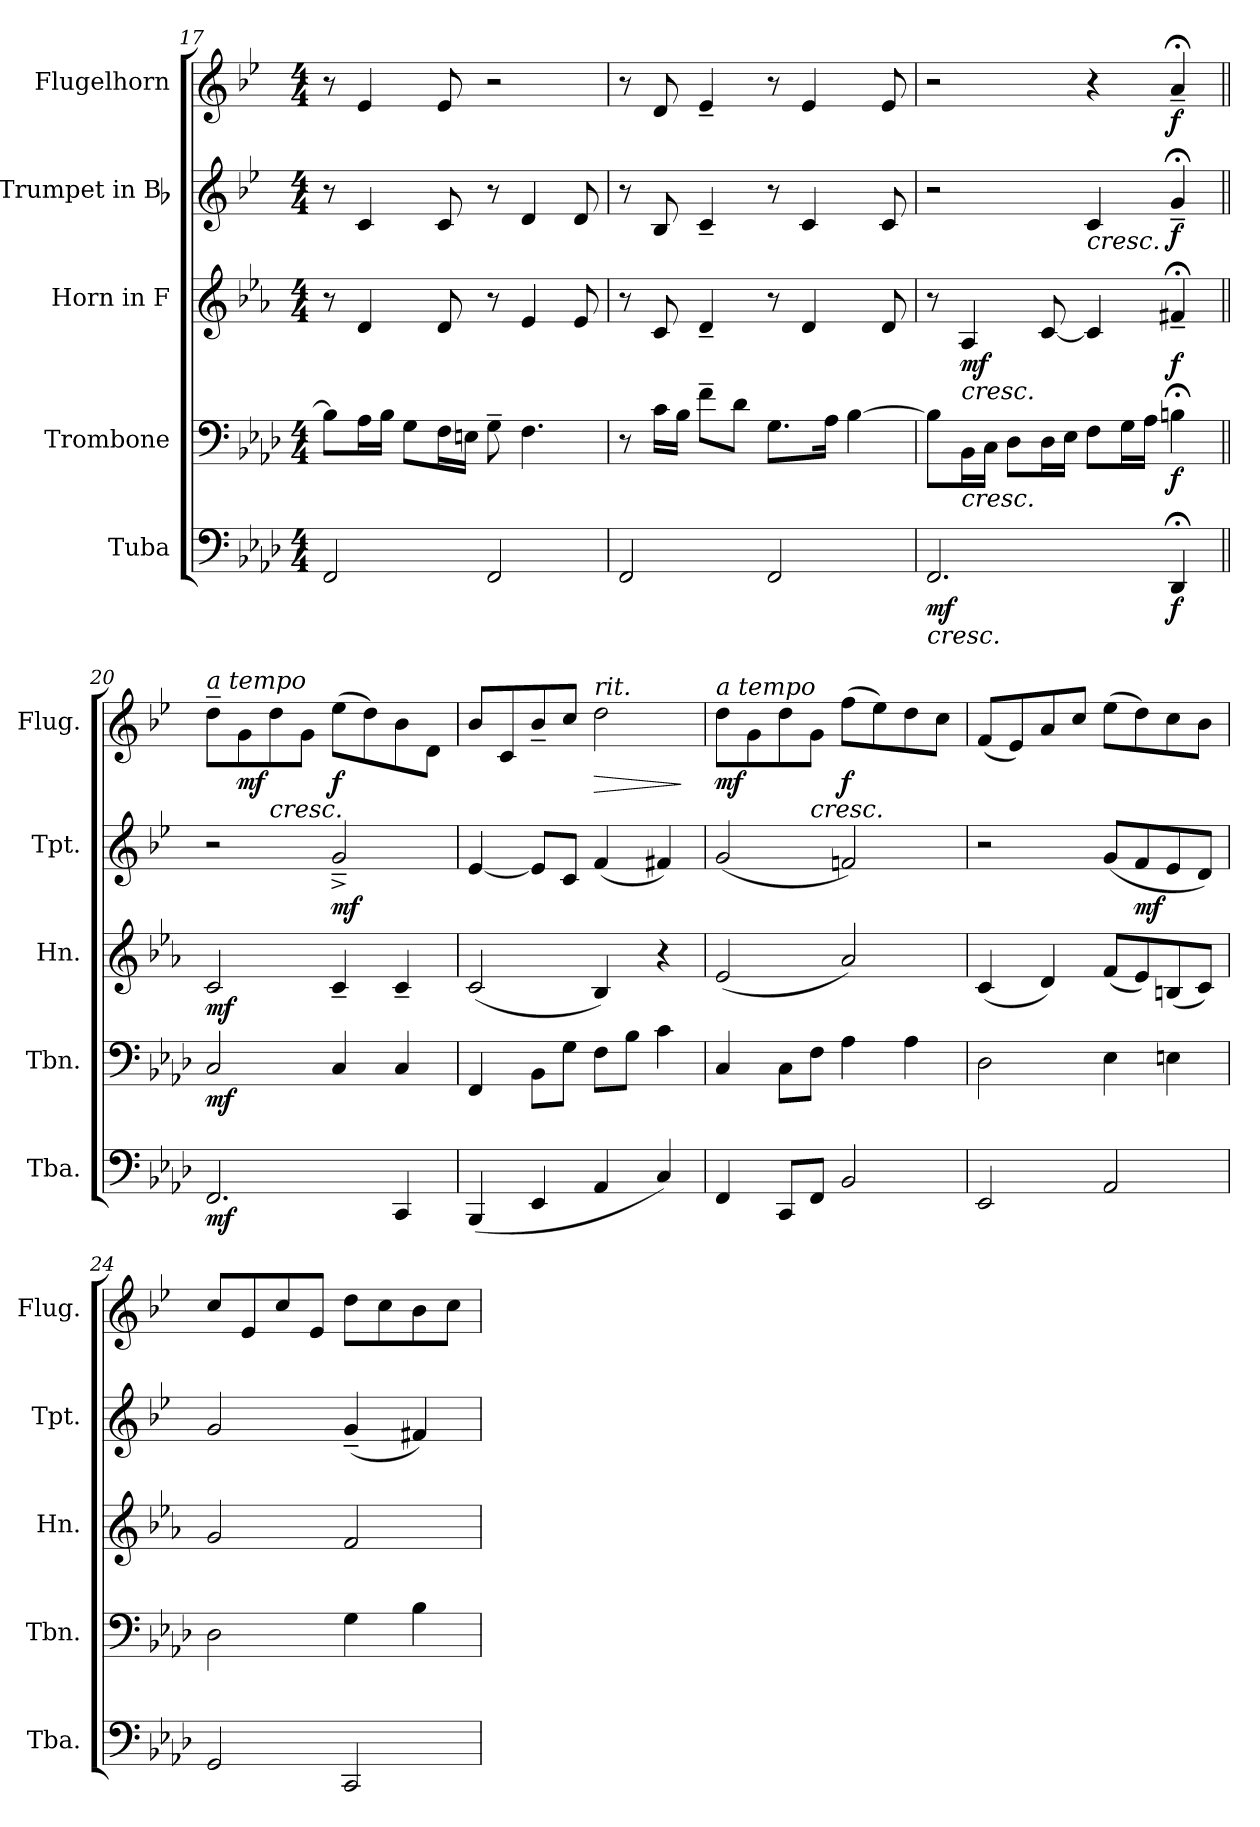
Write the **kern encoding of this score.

**kern	**dynam	**kern	**dynam	**kern	**dynam	**kern	**dynam	**kern	**dynam
*part5	*part5	*part4	*part4	*part3	*part3	*part2	*part2	*part1	*part1
*staff5	*staff5	*staff4	*staff4	*staff3	*staff3	*staff2	*staff2	*staff1	*staff1
*I"Tuba	*	*I"Trombone	*	*I"Horn in F	*	*I"Trumpet in Bb	*	*I"Flugelhorn	*
*I'Tba.	*	*I'Tbn.	*	*I'Hn.	*	*I'Tpt.	*	*I'Flug.	*
*clefF4	*	*clefF4	*	*clefG2	*	*clefG2	*	*clefG2	*
*	*	*	*	*ITrd4c7	*	*ITrd1c2	*	*ITrd1c2	*
*k[b-e-a-d-]	*	*k[b-e-a-d-]	*	*k[b-e-a-d-]	*	*k[b-e-a-d-]	*	*k[b-e-a-d-]	*
*M4/4	*	*M4/4	*	*M4/4	*	*M4/4	*	*M4/4	*
=17	=17	=17	=17	=17	=17	=17	=17	=17	=17
2FF/	.	8B-\L]	.	8r	.	8r	.	8r	.
.	.	16A-\L	.	4G/	.	4B-/	.	4d-/	.
.	.	16B-\JJ	.	.	.	.	.	.	.
.	.	8G\L	.	.	.	.	.	.	.
.	.	16F\L	.	8G/	.	8B-/	.	8d-/	.
.	.	16En\JJ	.	.	.	.	.	.	.
2FF/	.	8G~\	.	8r	.	8r	.	2r	.
.	.	4.F\	.	4A-/	.	4c/	.	.	.
.	.	.	.	8A-/	.	8c/	.	.	.
=18	=18	=18	=18	=18	=18	=18	=18	=18	=18
2FF/	.	8r	.	8r	.	8r	.	8r	.
.	.	16c\LL	.	8F/	.	8A-/	.	8c/	.
.	.	16B-\JJ	.	.	.	.	.	.	.
.	.	8f~\L	.	4G~/	.	4B-~/	.	4d-~/	.
.	.	8d-\J	.	.	.	.	.	.	.
2FF/	.	8.G\L	.	8r	.	8r	.	8r	.
.	.	.	.	4G/	.	4B-/	.	4d-/	.
.	.	16A-\Jk	.	.	.	.	.	.	.
.	.	[4B-\	.	.	.	.	.	.	.
.	.	.	.	8G/	.	8B-/	.	8d-/	.
!!LO:PB:g=z
=19	=19	=19	=19	=19	=19	=19	=19	=19	=19
!	!LO:HP:b	!	!	!	!	!	!	!	!
!	!LO:DY:n=1:b	!	!	!	!	!	!	!	!
2.FF/	< mf	8B-\L]	.	8r	.	2r	.	2r	.
!	!	!	!LO:HP:b	!	!LO:HP:b	!	!	!	!
!	!	!	!	!	!LO:DY:n=1:b	!	!	!	!
.	.	16BB-\L	<	4D-/	< mf	.	.	.	.
.	.	16C\JJ	.	.	.	.	.	.	.
.	.	8D-\L	.	.	.	.	.	.	.
.	.	16D-\L	.	[8F/	.	.	.	.	.
.	.	16E-\JJ	.	.	.	.	.	.	.
!	!	!	!	!	!	!	!LO:HP:b	!	!
.	.	8F\L	.	4F/]	.	4B-/	<	4r	.
.	.	16G\L	.	.	.	.	.	.	.
.	.	16A-\JJ	.	.	.	.	.	.	.
*	*	*	*	*	*	*	*	*MM28	*
!	!LO:DY:n=2:b	!	!LO:DY:b	!	!LO:DY:n=2:b	!	!LO:DY:b	!	!LO:DY:b
4DD-;</	f	4Bn;<\	f	4Bn;<~/	f	4f;<~/	f	4g;<~/	f
.	[	.	[	.	[	.	[	.	.
=20||	=20||	=20||	=20||	=20||	=20||	=20||	=20||	=20||	=20||
!!LO:REH:place=s1:a:B:fs=19.9975:t=C
*	*	*	*	*	*	*	*	*MM50	*
!	!	!	!	!	!	!	!	!LO:TX:a:i:t=a tempo	!
!	!LO:DY:b	!	!LO:DY:b	!	!LO:DY:b	!	!	!	!
2.FF/	mf	2C/	mf	2F/	mf	2r	.	8cc~\L	.
!	!	!	!	!	!	!	!	!	!LO:DY:b
.	.	.	.	.	.	.	.	8f\	mf
!	!	!	!	!	!	!	!	!	!LO:HP:b
.	.	.	.	.	.	.	.	8cc\	<
.	.	.	.	.	.	.	.	8f\J	.
!	!	!	!	!	!	!	!LO:DY:b	!	!LO:DY:b
.	.	4C/	.	4F~/	.	2f~^/	mf	(8dd-\L	f
.	.	.	.	.	.	.	.	8cc\)	.
4CC/	.	4C/	.	4F~/	.	.	.	8a-\	[
.	.	.	.	.	.	.	.	8c\J	.
=21	=21	=21	=21	=21	=21	=21	=21	=21	=21
(4BBB-/	.	4FF/	.	(2F/	.	[4d-/	.	8a-/L	.
.	.	.	.	.	.	.	.	8B-/	.
4EE-/	.	8BB-\L	.	.	.	8d-/L]	.	8a-~/	.
.	.	8G\J	.	.	.	8B-/J	.	8b-/J	.
*	*	*	*	*	*	*	*	*MM44	*
!	!	!	!	!	!	!	!	!LO:TX:a:i:t=rit.	!
!	!	!	!	!	!	!	!	!	!LO:HP:b
4AA-/	.	8F\L	.	4E-/)	.	(4e-/	.	2cc\	>
.	.	8B-\J	.	.	.	.	.	.	.
4C/)	.	4c\	.	4r	.	4en/)	.	.	.
.	.	.	.	.	.	.	.	.	]
=22	=22	=22	=22	=22	=22	=22	=22	=22	=22
*	*	*	*	*	*	*	*	*MM50	*
!	!	!	!	!	!	!	!	!LO:TX:a:i:t=a tempo	!
!	!	!	!	!	!	!	!	!	!LO:DY:b
4FF/	.	4C/	.	(2A-/	.	(2f/	.	8cc\L	mf
.	.	.	.	.	.	.	.	8f\	.
8CC/L	.	8C\L	.	.	.	.	.	8cc\	.
!	!	!	!	!	!	!	!	!	!LO:HP:b
8FF/J	.	8F\J	.	.	.	.	.	8f\J	<
!	!	!	!	!	!	!	!	!	!LO:DY:b
2BB-/	.	4A-\	.	2d-/)	.	2e-X/)	.	(8ee-\L	f
.	.	.	.	.	.	.	.	8dd-\)	.
.	.	4A-\	.	.	.	.	.	8cc\	[
.	.	.	.	.	.	.	.	8b-\J	.
!!LO:LB:g=z
=23	=23	=23	=23	=23	=23	=23	=23	=23	=23
2EE-/	.	2D-\	.	(4F/	.	2r	.	(8e-/L	.
.	.	.	.	.	.	.	.	8d-/)	.
.	.	.	.	4G/)	.	.	.	8g/	.
.	.	.	.	.	.	.	.	8b-/J	.
2AA-/	.	4E-\	.	(8B-/L	.	(8f/L	.	(8dd-\L	.
!	!	!	!	!	!	!	!LO:DY:b	!	!
.	.	.	.	8A-/)	.	8e-/	mf	8cc\)	.
.	.	4En\	.	(8En/	.	8d-/	.	8b-\	.
.	.	.	.	8F/J)	.	8c/J)	.	8a-\J	.
=24	=24	=24	=24	=24	=24	=24	=24	=24	=24
2GG/	.	2D-\	.	2c/	.	2f/	.	8b-/L	.
.	.	.	.	.	.	.	.	8d-/	.
.	.	.	.	.	.	.	.	8b-/	.
.	.	.	.	.	.	.	.	8d-/J	.
2CC/	.	4G\	.	2B-/	.	(4f~/	.	8cc\L	.
.	.	.	.	.	.	.	.	8b-\	.
.	.	4B-\	.	.	.	4en/)	.	8a-\	.
.	.	.	.	.	.	.	.	8b-\J	.
=	=	=	=	=	=	=	=	=	=
*-	*-	*-	*-	*-	*-	*-	*-	*-	*-
